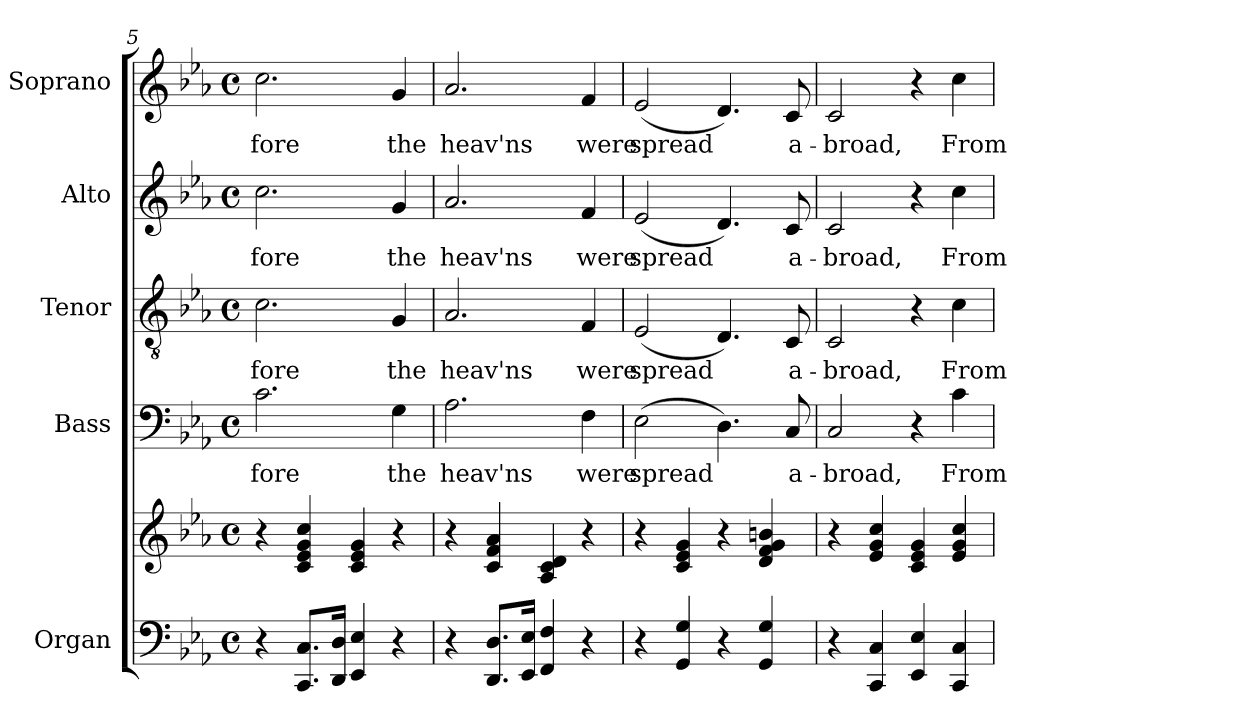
**kern	**kern	**kern	**text	**kern	**text	**kern	**text	**kern	**text
*part5	*part5	*part4	*part4	*part3	*part3	*part2	*part2	*part1	*part1
*staff6	*staff5	*staff4	*staff4	*staff3	*staff3	*staff2	*staff2	*staff1	*staff1
*I"Organ	*	*I"Bass	*	*I"Tenor	*	*I"Alto	*	*I"Soprano	*
*I'Org.	*	*I'B.	*	*I'T.	*	*I'A.	*	*I'S.	*
*clefF4	*clefG2	*clefF4	*	*clefGv2	*	*clefG2	*	*clefG2	*
*	*	*	*	*ITrd7c12	*	*	*	*	*
*k[b-e-a-]	*k[b-e-a-]	*k[b-e-a-]	*	*k[b-e-a-]	*	*k[b-e-a-]	*	*k[b-e-a-]	*
*E-:	*E-:	*E-:	*	*E-:	*	*E-:	*	*E-:	*
*M4/4	*M4/4	*M4/4	*	*M4/4	*	*M4/4	*	*M4/4	*
*met(c)	*met(c)	*met(c)	*	*met(c)	*	*met(c)	*	*met(c)	*
=5	=5	=5	=5	=5	=5	=5	=5	=5	=5
!	!	!	!LO:LY:b:color=#000000	!	!	!	!	!	!
!	!	!	!	!	!LO:LY:b:color=#000000	!	!	!	!
!	!	!	!	!	!	!	!LO:LY:b:color=#000000	!	!
!	!	!	!	!	!	!	!	!	!LO:LY:b:color=#000000
4r	4r	2.ci\	-fore	2.Ci\	-fore	2.cci\	-fore	2.cci\	-fore
8.CCi/ 8.CiL	4ci/ 4e-i 4gi 4cci	.	.	.	.	.	.	.	.
16DDi/ 16DiJk	.	.	.	.	.	.	.	.	.
4EE-i/ 4E-i	4ci/ 4e-i 4gi	.	.	.	.	.	.	.	.
!	!	!	!LO:LY:b:color=#000000	!	!	!	!	!	!
!	!	!	!	!	!LO:LY:b:color=#000000	!	!	!	!
!	!	!	!	!	!	!	!LO:LY:b:color=#000000	!	!
!	!	!	!	!	!	!	!	!	!LO:LY:b:color=#000000
4r	4r	4Gi\	the	4GGi/	the	4gi/	the	4gi/	the
=6	=6	=6	=6	=6	=6	=6	=6	=6	=6
!	!	!	!LO:LY:b:color=#000000	!	!	!	!	!	!
!	!	!	!	!	!LO:LY:b:color=#000000	!	!	!	!
!	!	!	!	!	!	!	!LO:LY:b:color=#000000	!	!
!	!	!	!	!	!	!	!	!	!LO:LY:b:color=#000000
4r	4r	2.A-i\	heav'ns	2.AA-i/	heav'ns	2.a-i/	heav'ns	2.a-i/	heav'ns
8.DDi/ 8.DiL	4ci/ 4fi 4a-i	.	.	.	.	.	.	.	.
16EE-i/ 16E-iJk	.	.	.	.	.	.	.	.	.
4FFi/ 4Fi	4A-i/ 4ci 4di	.	.	.	.	.	.	.	.
!	!	!	!LO:LY:b:color=#000000	!	!	!	!	!	!
!	!	!	!	!	!LO:LY:b:color=#000000	!	!	!	!
!	!	!	!	!	!	!	!LO:LY:b:color=#000000	!	!
!	!	!	!	!	!	!	!	!	!LO:LY:b:color=#000000
4r	4r	4Fi\	were	4FFi/	were	4fi/	were	4fi/	were
=7	=7	=7	=7	=7	=7	=7	=7	=7	=7
!	!	!	!LO:LY:b:color=#000000	!	!	!	!	!	!
!	!	!	!	!	!LO:LY:b:color=#000000	!	!	!	!
!	!	!	!	!	!	!	!LO:LY:b:color=#000000	!	!
!	!	!	!	!	!	!	!	!	!LO:LY:b:color=#000000
4r	4r	(2E-i\	spread	(2EE-i/	spread	(2e-i/	spread	(2e-i/	spread
4GGi/ 4Gi	4ci/ 4e-i 4gi	.	.	.	.	.	.	.	.
4r	4r	4.Di\)	.	4.DDi/)	.	4.di/)	.	4.di/)	.
4GGi/ 4Gi	4di/ 4fi 4gi 4bni	.	.	.	.	.	.	.	.
!	!	!	!LO:LY:b:color=#000000	!	!	!	!	!	!
!	!	!	!	!	!LO:LY:b:color=#000000	!	!	!	!
!	!	!	!	!	!	!	!LO:LY:b:color=#000000	!	!
!	!	!	!	!	!	!	!	!	!LO:LY:b:color=#000000
.	.	8Ci/	a-	8CCi/	a-	8ci/	a-	8ci/	a-
!!LO:LB:g=z
=8	=8	=8	=8	=8	=8	=8	=8	=8	=8
!	!	!	!LO:LY:b:color=#000000	!	!	!	!	!	!
!	!	!	!	!	!LO:LY:b:color=#000000	!	!	!	!
!	!	!	!	!	!	!	!LO:LY:b:color=#000000	!	!
!	!	!	!	!	!	!	!	!	!LO:LY:b:color=#000000
4r	4r	2Ci/	-broad,	2CCi/	-broad,	2ci/	-broad,	2ci/	-broad,
4CCi/ 4Ci	4e-i/ 4gi 4cci	.	.	.	.	.	.	.	.
4EE-i/ 4E-i	4ci/ 4e-i 4gi	4r	.	4r	.	4r	.	4r	.
!	!	!	!LO:LY:b:color=#000000	!	!	!	!	!	!
!	!	!	!	!	!LO:LY:b:color=#000000	!	!	!	!
!	!	!	!	!	!	!	!LO:LY:b:color=#000000	!	!
!	!	!	!	!	!	!	!	!	!LO:LY:b:color=#000000
4CCi/ 4Ci	4e-i/ 4gi 4cci	4ci\	From	4Ci\	From	4cci\	From	4cci\	From
=	=	=	=	=	=	=	=	=	=
*-	*-	*-	*-	*-	*-	*-	*-	*-	*-
